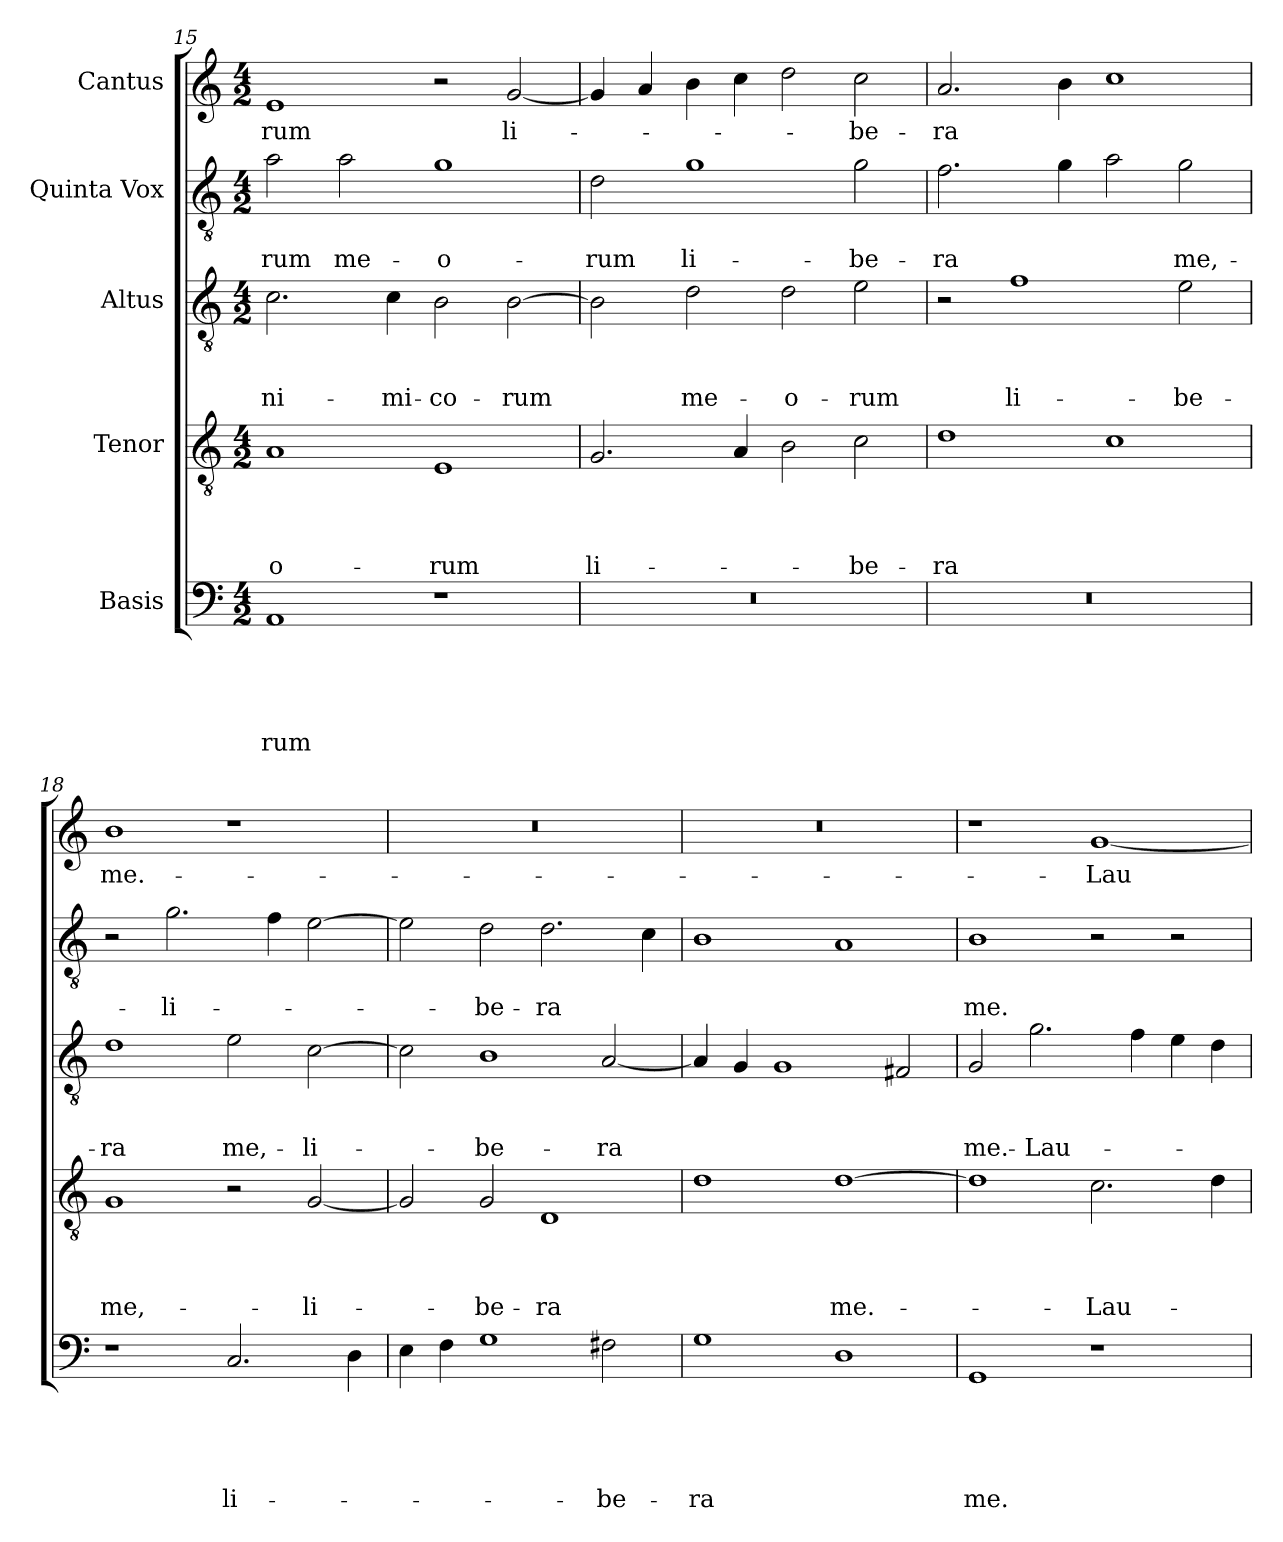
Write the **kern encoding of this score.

**kern	**text	**text	**text	**text	**text	**kern	**text	**text	**text	**text	**kern	**text	**text	**text	**kern	**text	**text	**kern	**text
*part5	*part5	*part5	*part5	*part5	*part5	*part4	*part4	*part4	*part4	*part4	*part3	*part3	*part3	*part3	*part2	*part2	*part2	*part1	*part1
*staff5	*staff5	*staff5	*staff5	*staff5	*staff5	*staff4	*staff4	*staff4	*staff4	*staff4	*staff3	*staff3	*staff3	*staff3	*staff2	*staff2	*staff2	*staff1	*staff1
*I"Basis	*	*	*	*	*	*I"Tenor	*	*	*	*	*I"Altus	*	*	*	*I"Quinta Vox	*	*	*I"Cantus	*
*clefF4	*	*	*	*	*	*clefGv2	*	*	*	*	*clefGv2	*	*	*	*clefGv2	*	*	*clefG2	*
*k[]	*	*	*	*	*	*k[]	*	*	*	*	*k[]	*	*	*	*k[]	*	*	*k[]	*
*M4/2	*	*	*	*	*	*M4/2	*	*	*	*	*M4/2	*	*	*	*M4/2	*	*	*M4/2	*
=15	=15	=15	=15	=15	=15	=15	=15	=15	=15	=15	=15	=15	=15	=15	=15	=15	=15	=15	=15
1AA/	.	.	.	.	-rum	1A/	.	.	.	-o-	2.c\	.	.	-ni-	2a\	.	-rum	1e/	-rum
.	.	.	.	.	.	.	.	.	.	.	.	.	.	.	2a\	.	me-	.	.
.	.	.	.	.	.	.	.	.	.	.	4c\	.	.	-mi-	.	.	.	.	.
1r	.	.	.	.	.	1E/	.	.	.	-rum	2B\	.	.	-co-	1g/	.	-o-	2r	.
.	.	.	.	.	.	.	.	.	.	.	[2B\	.	.	-rum	.	.	.	[2g/	li-
=16	=16	=16	=16	=16	=16	=16	=16	=16	=16	=16	=16	=16	=16	=16	=16	=16	=16	=16	=16
0r	.	.	.	.	.	2.G/	.	.	.	li-	2B\]	.	.	.	2d\	.	-rum	4g/]	.
.	.	.	.	.	.	.	.	.	.	.	.	.	.	.	.	.	.	4a/	.
.	.	.	.	.	.	.	.	.	.	.	2d\	.	.	me-	1g/	.	li-	4b\	.
.	.	.	.	.	.	4A/	.	.	.	.	.	.	.	.	.	.	.	4cc\	.
.	.	.	.	.	.	2B\	.	.	.	.	2d\	.	.	-o-	.	.	.	2dd\	.
.	.	.	.	.	.	2c\	.	.	.	-be-	2e\	.	.	-rum	2g\	.	-be-	2cc\	-be-
=17	=17	=17	=17	=17	=17	=17	=17	=17	=17	=17	=17	=17	=17	=17	=17	=17	=17	=17	=17
0r	.	.	.	.	.	1d\	.	.	.	-ra	2r	.	.	.	2.f\	.	-ra	2.a/	-ra
.	.	.	.	.	.	.	.	.	.	.	1f\	.	.	li-	.	.	.	.	.
.	.	.	.	.	.	.	.	.	.	.	.	.	.	.	4g\	.	.	4b\	.
.	.	.	.	.	.	1c\	.	.	.	.	.	.	.	.	2a\	.	.	1cc\	.
.	.	.	.	.	.	.	.	.	.	.	2e\	.	.	-be-	2g\	.	me,-	.	.
=18	=18	=18	=18	=18	=18	=18	=18	=18	=18	=18	=18	=18	=18	=18	=18	=18	=18	=18	=18
1r	.	.	.	.	.	1G/	.	.	.	me,-	1d\	.	.	-ra	2r	.	.	1b\	me.-
.	.	.	.	.	.	.	.	.	.	.	.	.	.	.	2.g\	.	li-	.	.
2.C/	.	.	.	.	li-	2r	.	.	.	.	2e\	.	.	me,-	.	.	.	1r	.
.	.	.	.	.	.	.	.	.	.	.	.	.	.	.	4f\	.	.	.	.
.	.	.	.	.	.	[2G/	.	.	.	li-	[2c\	.	.	li-	[2e\	.	.	.	.
4D\	.	.	.	.	.	.	.	.	.	.	.	.	.	.	.	.	.	.	.
=19	=19	=19	=19	=19	=19	=19	=19	=19	=19	=19	=19	=19	=19	=19	=19	=19	=19	=19	=19
4E\	.	.	.	.	.	2G/]	.	.	.	.	2c\]	.	.	.	2e\]	.	.	0r	.
4F\	.	.	.	.	.	.	.	.	.	.	.	.	.	.	.	.	.	.	.
1G\	.	.	.	.	.	2G/	.	.	.	-be-	1B\	.	.	-be-	2d\	.	-be-	.	.
.	.	.	.	.	.	1D/	.	.	.	-ra	.	.	.	.	2.d\	.	-ra	.	.
2F#X\	.	.	.	.	-be-	.	.	.	.	.	[2A/	.	.	-ra	.	.	.	.	.
.	.	.	.	.	.	.	.	.	.	.	.	.	.	.	4c\	.	.	.	.
=20	=20	=20	=20	=20	=20	=20	=20	=20	=20	=20	=20	=20	=20	=20	=20	=20	=20	=20	=20
1G\	.	.	.	.	-ra	1d\	.	.	.	.	4A/]	.	.	.	1B\	.	.	0r	.
.	.	.	.	.	.	.	.	.	.	.	4G/	.	.	.	.	.	.	.	.
.	.	.	.	.	.	.	.	.	.	.	1G/	.	.	.	.	.	.	.	.
1D\	.	.	.	.	.	[1d\	.	.	.	me.-	.	.	.	.	1A/	.	.	.	.
.	.	.	.	.	.	.	.	.	.	.	2F#X/	.	.	.	.	.	.	.	.
=21	=21	=21	=21	=21	=21	=21	=21	=21	=21	=21	=21	=21	=21	=21	=21	=21	=21	=21	=21
1GG/	.	.	.	.	me.-	1d\]	.	.	.	.	2G/	.	.	me.-	1B\	.	me.-	1r	.
.	.	.	.	.	.	.	.	.	.	.	2.g\	.	.	Lau-	.	.	.	.	.
1r	.	.	.	.	.	2.c\	.	.	.	Lau-	.	.	.	.	2r	.	.	[1g/	Lau-
.	.	.	.	.	.	.	.	.	.	.	4f\	.	.	.	.	.	.	.	.
.	.	.	.	.	.	.	.	.	.	.	4e\	.	.	.	2r	.	.	.	.
.	.	.	.	.	.	4d\	.	.	.	.	4d\	.	.	.	.	.	.	.	.
=	=	=	=	=	=	=	=	=	=	=	=	=	=	=	=	=	=	=	=
*-	*-	*-	*-	*-	*-	*-	*-	*-	*-	*-	*-	*-	*-	*-	*-	*-	*-	*-	*-
